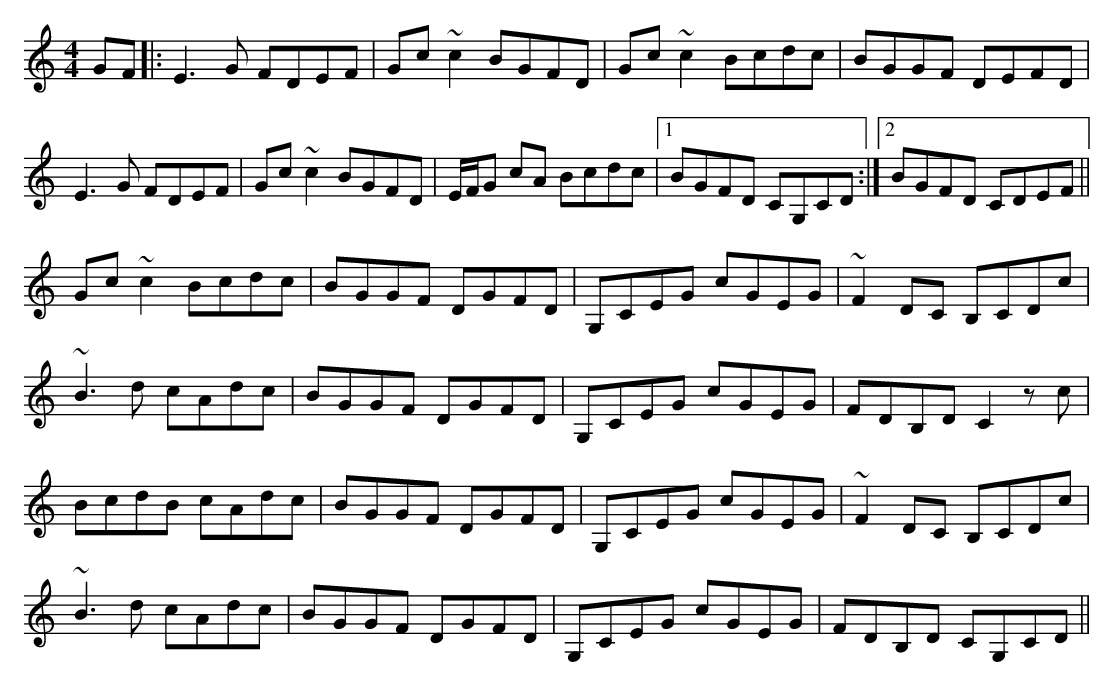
X:1
M:4/4
K:C
GF|:E3G FDEF|Gc ~c2 BGFD|Gc ~c2 Bcdc|BGGF DEFD|
E3G FDEF|Gc ~c2 BGFD|E/F/G cA Bcdc|1 BGFD CG,CD:|2 BGFD CDEF||
Gc ~c2 Bcdc|BGGF DGFD|G,CEG cGEG|~F2 DC B,CDc|
~B3d cAdc|BGGF DGFD|G,CEG cGEG|FDB,D C2 zc|
BcdB cAdc|BGGF DGFD|G,CEG cGEG|~F2 DC B,CDc|
~B3d cAdc|BGGF DGFD|G,CEG cGEG|FDB,D CG,CD||
